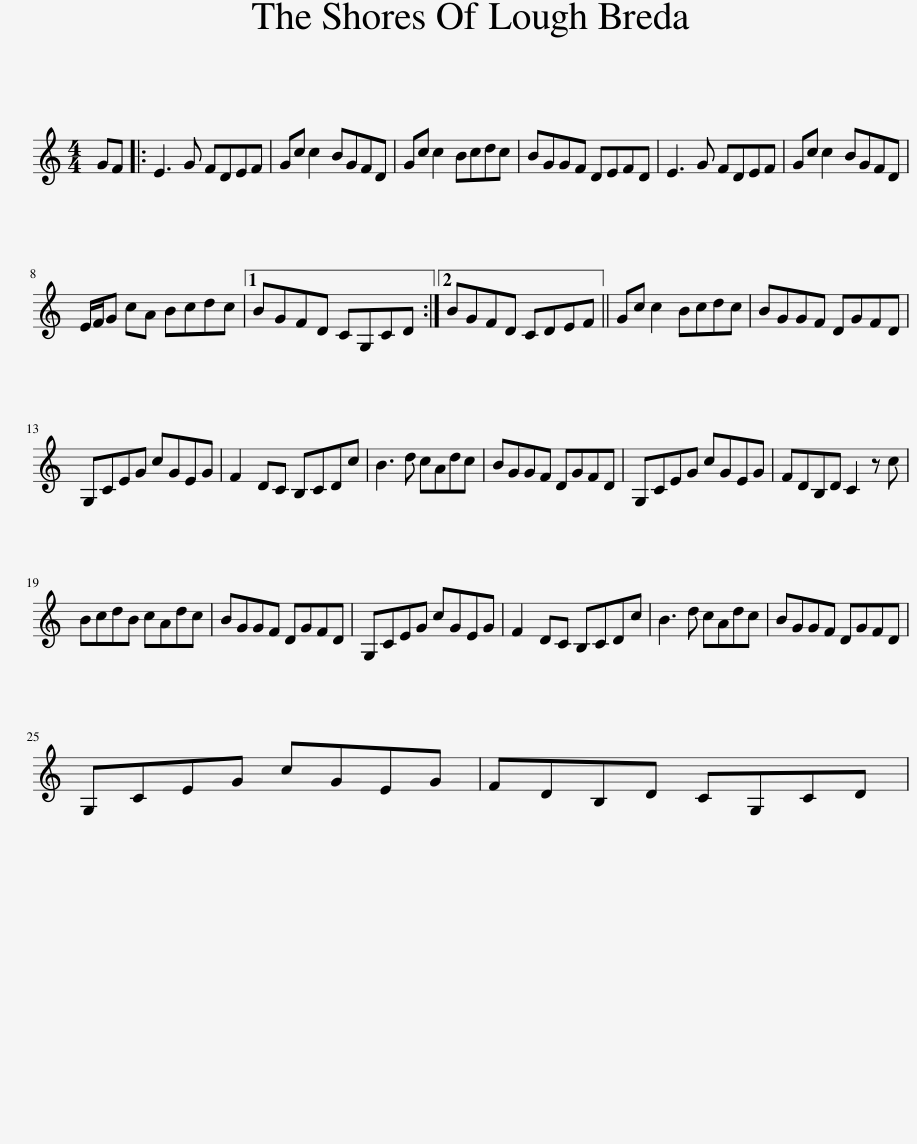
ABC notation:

X:1
L:1/8
M:4/4
I:linebreak $
K:C
V:1 treble
V:1
 GF |: E3 G FDEF | Gc c2 BGFD | Gc c2 Bcdc | BGGF DEFD | %5
 E3 G FDEF | Gc c2 BGFD |$ E/F/G cA Bcdc |1 BGFD CG,CD :|2 BGFD CDEF || %10
 Gc c2 Bcdc | BGGF DGFD |$ G,CEG cGEG | F2 DC B,CDc | B3 d cAdc | %15
 BGGF DGFD | G,CEG cGEG | FDB,D C2 z c |$ BcdB cAdc | BGGF DGFD | %20
 G,CEG cGEG | F2 DC B,CDc | B3 d cAdc | BGGF DGFD |$ G,CEG cGEG | %25
 FDB,D CG,CD | %26
